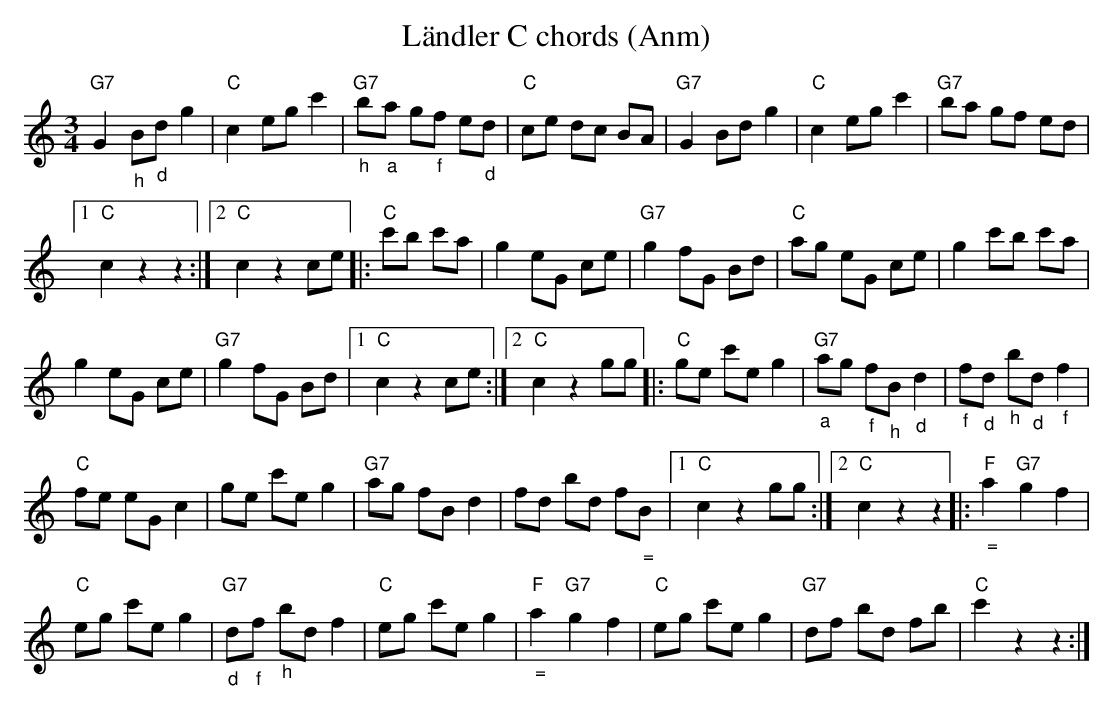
X:1
T: L\"andler C chords (Anm)
M:3/4
L:1/8
K:C %%MIDI gchordon
"G7"G2"_h"B"_d"dg2 | "C"c2egc'2 | "G7""_h"b"_a"a g"_f"f e"_d"d | "C"ce dc BA | "G7"G2Bdg2 | "C"c2egc'2 | "G7"ba gf ed |1
"C"c2z2z2 :|2 "C"c2z2ce |: "C" c'b c'a | g2 eG ce | "G7"g2 fG Bd | "C"ag eG ce | g2 c'b c'a |
g2eG ce | "G7"g2fG Bd |1 "C"c2z2ce :|2 "C"c2z2gg |: "C"ge c'eg2 | "G7""_a"ag "_f"f"_h"B"_d"d2 | "_f"f"_d"d "_h"b"_d"d"_ f"f2 |
"C"fe eGc2 | ge c'eg2 | "G7"ag fBd2 | fd bd f"_ ="B |1 "C"c2z2gg :|2 "C"c2z2z2 |: "F""_ ="a2"G7"g2f2 |
"C"eg c'eg2 | "G7""_d"d"_f"f "_h"bdf2 | "C"eg c'eg2 | "F""_ ="a2"G7"g2f2 | "C"eg c'eg2 | "G7"df bd fb | "C"c'2z2z2 :|
